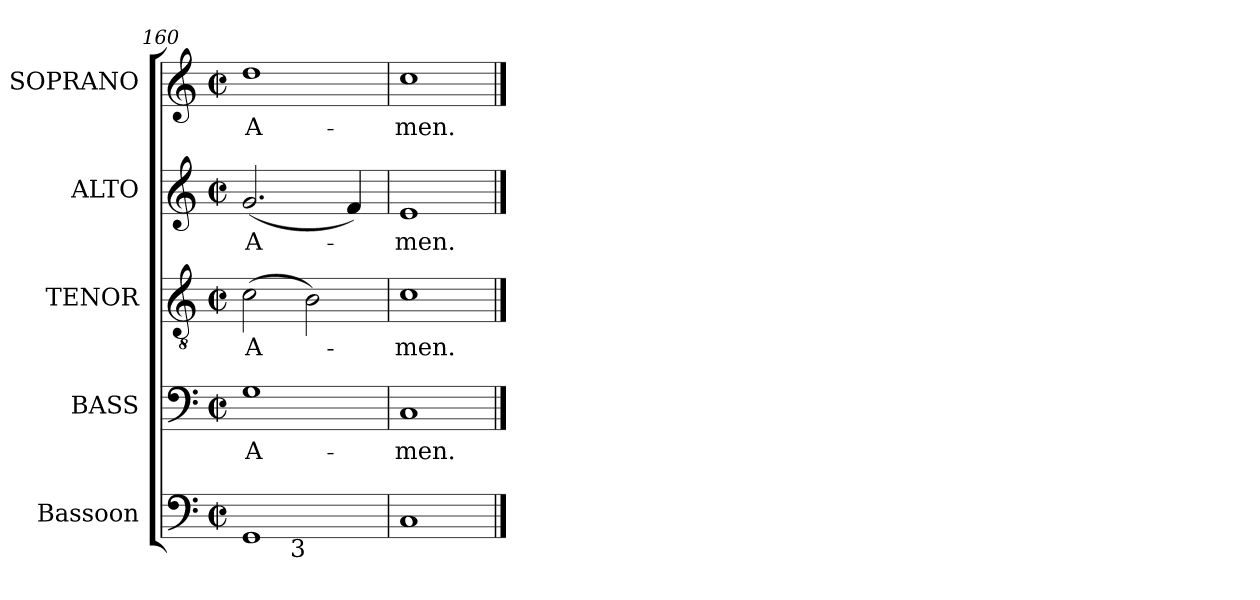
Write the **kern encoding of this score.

**kern	**kern	**text	**kern	**text	**kern	**text	**kern	**text
*part5	*part4	*part4	*part3	*part3	*part2	*part2	*part1	*part1
*staff5	*staff4	*staff4	*staff3	*staff3	*staff2	*staff2	*staff1	*staff1
*I"Bassoon	*I"BASS	*	*I"TENOR	*	*I"ALTO	*	*I"SOPRANO	*
*I'Bsn.	*I'B.	*	*I'T.	*	*I'A.	*	*I'S.	*
*clefF4	*clefF4	*	*clefGv2	*	*clefG2	*	*clefG2	*
*	*	*	*ITrd7c12	*	*	*	*	*
*k[]	*k[]	*	*k[]	*	*k[]	*	*k[]	*
*C:	*C:	*	*C:	*	*C:	*	*C:	*
*M2/2	*M2/2	*	*M2/2	*	*M2/2	*	*M2/2	*
*met(c|)	*met(c|)	*	*met(c|)	*	*met(c|)	*	*met(c|)	*
=160	=160	=160	=160	=160	=160	=160	=160	=160
!	!	!LO:LY:b:color=#000000	!	!	!	!	!	!
!	!	!	!	!LO:LY:b:color=#000000	!	!	!	!
!	!	!	!	!	!	!LO:LY:b:color=#000000	!	!
!LO:TX:b:rj:t=4	!	!	!	!	!	!	!	!
!	!	!	!	!	!	!	!	!LO:LY:b:color=#000000
*^	*	*	*	*	*	*	*	*
1GGi	2ryy	1Gi	A-	(2Ci\	A-	(2.gi/	A-	1ddi	A-
!	!LO:TX:b:rj:t=3	!	!	!	!	!	!	!	!
.	2ryy	.	.	2BBi\)	.	.	.	.	.
.	.	.	.	.	.	4fi/)	.	.	.
*v	*v	*	*	*	*	*	*	*	*
=161	=161	=161	=161	=161	=161	=161	=161	=161
*^	*	*	*	*	*	*	*	*
!	!	!	!LO:LY:b:color=#000000	!	!	!	!	!	!
*v	*v	*	*	*	*	*	*	*	*
*^	*	*	*	*	*	*	*	*
!	!	!	!	!	!LO:LY:b:color=#000000	!	!	!	!
*v	*v	*	*	*	*	*	*	*	*
*^	*	*	*	*	*	*	*	*
!	!	!	!	!	!	!	!LO:LY:b:color=#000000	!	!
*v	*v	*	*	*	*	*	*	*	*
*^	*	*	*	*	*	*	*	*
!	!	!	!	!	!	!	!	!	!LO:LY:b:color=#000000
*v	*v	*	*	*	*	*	*	*	*
1Ci	1Ci	-men.	1Ci	-men.	1ei	-men.	1cci	-men.
==	==	==	==	==	==	==	==	==
*-	*-	*-	*-	*-	*-	*-	*-	*-
